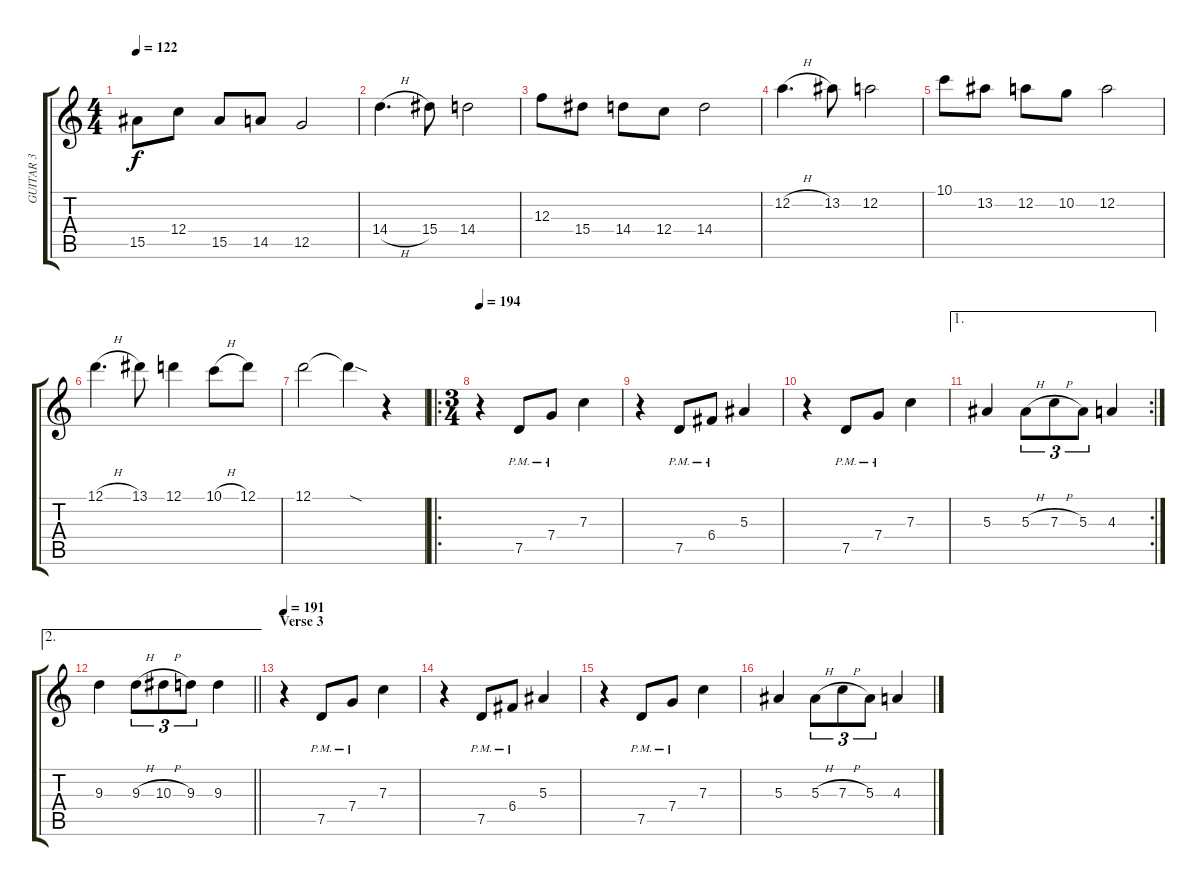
\track ("GUITAR 3" "GUITAR 3") {instrument distortionguitar}
\staff {score tabs}
\tuning (D4 A3 F3 C3 G2 D2) {hide}
\ts (4 4)
\tempo 122
\clef g2
\ks c
15.5.8{dy f} 12.4.8 15.5.8 14.5.8 12.5.2 |
14.4{h}.4{d} 15.4.8 14.4.2 |
12.3.8 15.4.8 14.4.8 12.4.8 14.4.2 |
12.2{h}.4{d} 13.2.8 12.2.2 |
10.1.8 13.2.8 12.2.8 10.2.8 12.2.2 |
12.1{h}.4{d} 13.1.8 12.1.4 10.1{h}.8 12.1.8 |
12.1.2 12.1{sod t}.4 r.4 |
\ro
\ts (3 4)
\tempo 194
r.4 7.5{pm}.8 7.4{pm}.8 7.3.4 |
r.4 7.5{pm}.8 6.4{pm}.8 5.3.4 |
r.4 7.5{pm}.8 7.4{pm}.8 7.3.4 |
\ae 1
\rc 2
5.3.4 5.3{h}.8{tu (3 2)} 7.3{h}.8{tu (3 2)} 5.3.8{tu (3 2)} 4.3.4 |
\ae 2
\barLineRight lightlight
9.3.4 9.3{h}.8{tu (3 2)} 10.3{h}.8{tu (3 2)} 9.3.8{tu (3 2)} 9.3.4 |
\section ("" "Verse 3")
\tempo 191
r.4 7.5{pm}.8 7.4{pm}.8 7.3.4 |
r.4 7.5{pm}.8 6.4{pm}.8 5.3.4 |
r.4 7.5{pm}.8 7.4{pm}.8 7.3.4 |
5.3.4 5.3{h}.8{tu (3 2)} 7.3{h}.8{tu (3 2)} 5.3.8{tu (3 2)} 4.3.4
